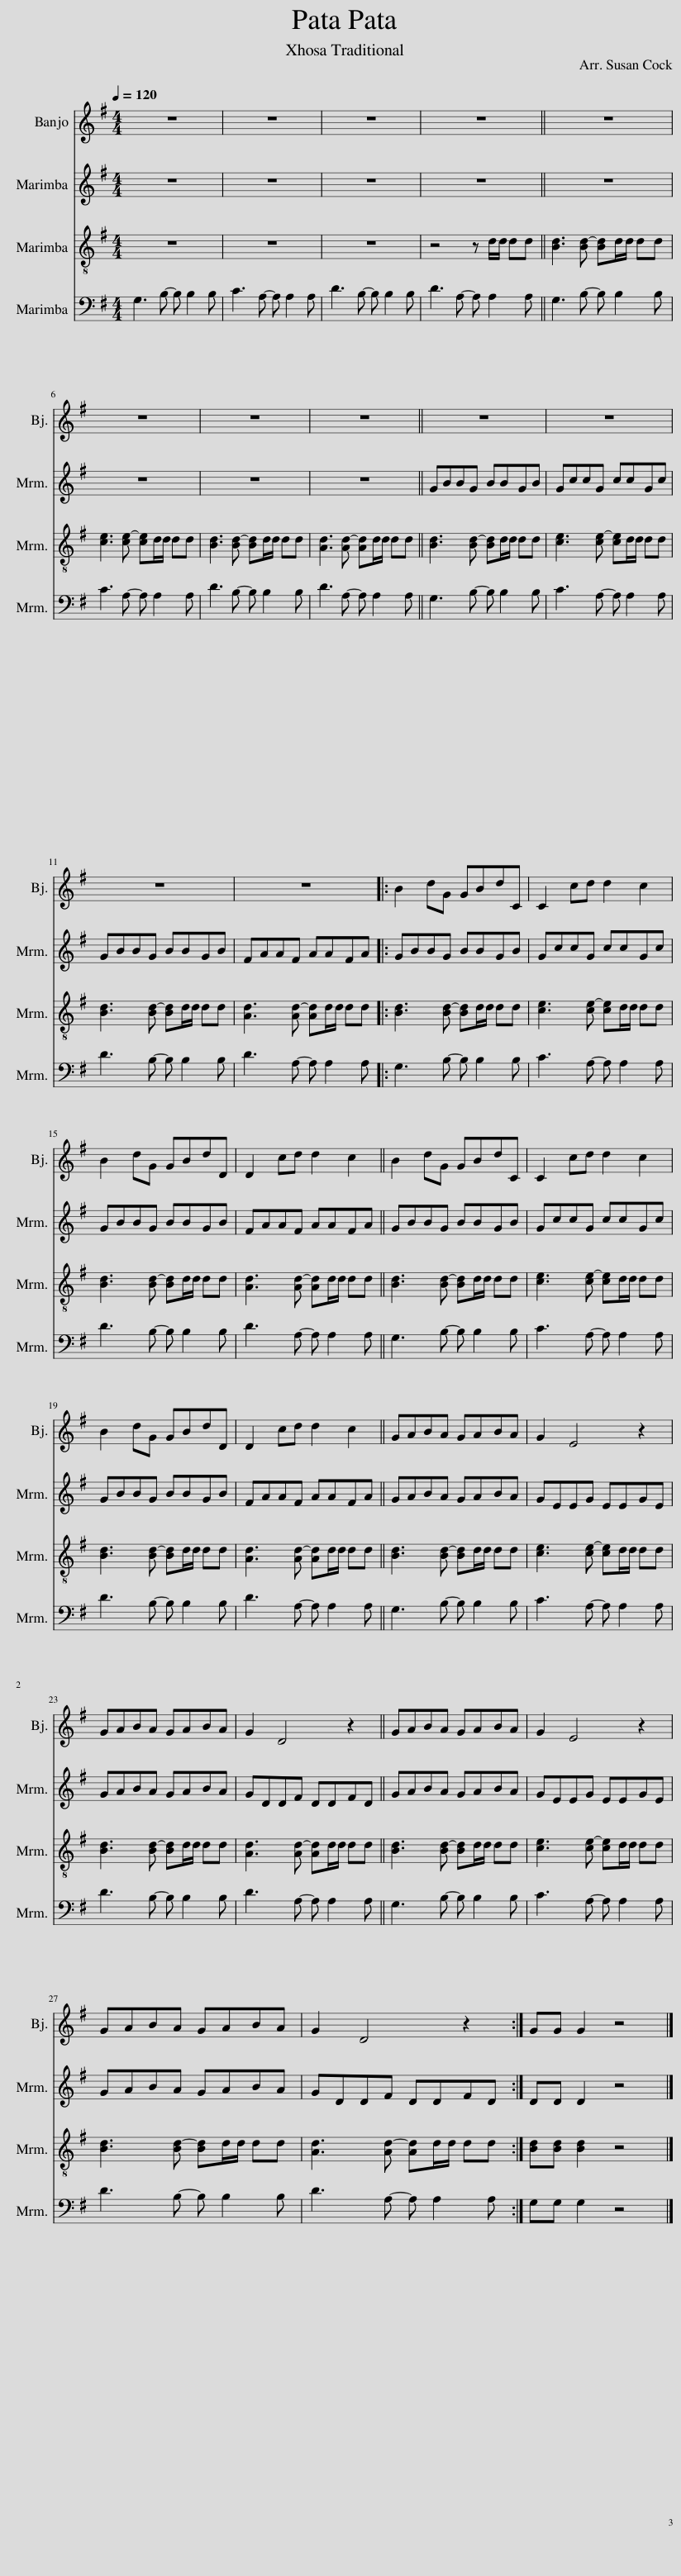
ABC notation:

X:1
%%score 1 2 3 4
L:1/8
Q:1/4=120
M:4/4
I:linebreak $
K:G
V:1 treble
V:2 treble
V:3 treble-8
V:4 bass
V:1
 z8 | z8 | z8 | z8 || z8 |$ %5
 z8 | z8 | z8 || z8 | z8 |$ %10
 z8 | z8 |: B2 dG GBdC | C2 cd d2 c2 |$ B2 dG GBdD | %15
 D2 cd d2 c2 || B2 dG GBdC | C2 cd d2 c2 |$ B2 dG GBdD | D2 cd d2 c2 || %20
 GABA GABA | G2 E4 z2 |$ GABA GABA | G2 D4 z2 || GABA GABA | %25
 G2 E4 z2 |$ GABA GABA | G2 D4 z2 :| GG G2 z4 |] %29
V:2
 z8 | z8 | z8 | z8 || z8 |$ %5
 z8 | z8 | z8 || GBBG BBGB | GccG ccGc |$ %10
 GBBG BBGB | FAAF AAFA |: GBBG BBGB | GccG ccGc |$ GBBG BBGB | %15
 FAAF AAFA || GBBG BBGB | GccG ccGc |$ GBBG BBGB | FAAF AAFA || %20
 GABA GABA | GEEG EEGE |$ GABA GABA | GDDF DDFD || GABA GABA | %25
 GEEG EEGE |$ GABA GABA | GDDF DDFD :| DD D2 z4 |] %29
V:3
 z8 | z8 | z8 | z4 z d/d/ dd || [Bd]3 [Bd-] [Bd]d/d/ dd |$ %5
 [ce]3 [ce-] [ce]d/d/ dd | [Bd]3 [Bd-] [Bd]d/d/ dd | [Ad]3 [Ad-] [Ad]d/d/ dd || [Bd]3 [Bd-] [Bd]d/d/ dd | [ce]3 [ce-] [ce]d/d/ dd |$ %10
 [Bd]3 [Bd-] [Bd]d/d/ dd | [Ad]3 [Ad-] [Ad]d/d/ dd |: [Bd]3 [Bd-] [Bd]d/d/ dd | [ce]3 [ce-] [ce]d/d/ dd |$ [Bd]3 [Bd-] [Bd]d/d/ dd | %15
 [Ad]3 [Ad-] [Ad]d/d/ dd || [Bd]3 [Bd-] [Bd]d/d/ dd | [ce]3 [ce-] [ce]d/d/ dd |$ [Bd]3 [Bd-] [Bd]d/d/ dd | [Ad]3 [Ad-] [Ad]d/d/ dd || %20
 [Bd]3 [Bd-] [Bd]d/d/ dd | [ce]3 [ce-] [ce]d/d/ dd |$ [Bd]3 [Bd-] [Bd]d/d/ dd | [Ad]3 [Ad-] [Ad]d/d/ dd || [Bd]3 [Bd-] [Bd]d/d/ dd | %25
 [ce]3 [ce-] [ce]d/d/ dd |$ [Bd]3 [Bd-] [Bd]d/d/ dd | [Ad]3 [Ad-] [Ad]d/d/ dd :| [Bd][Bd] [Bd]2 z4 |] %29
V:4
 G,3 B,- B, B,2 B, | C3 A,- A, A,2 A, | D3 B,- B, B,2 B, | D3 A,- A, A,2 A, || G,3 B,- B, B,2 B, |$ %5
 C3 A,- A, A,2 A, | D3 B,- B, B,2 B, | D3 A,- A, A,2 A, || G,3 B,- B, B,2 B, | C3 A,- A, A,2 A, |$ %10
 D3 B,- B, B,2 B, | D3 A,- A, A,2 A, |: G,3 B,- B, B,2 B, | C3 A,- A, A,2 A, |$ D3 B,- B, B,2 B, | %15
 D3 A,- A, A,2 A, || G,3 B,- B, B,2 B, | C3 A,- A, A,2 A, |$ D3 B,- B, B,2 B, | D3 A,- A, A,2 A, || %20
 G,3 B,- B, B,2 B, | C3 A,- A, A,2 A, |$ D3 B,- B, B,2 B, | D3 A,- A, A,2 A, || G,3 B,- B, B,2 B, | %25
 C3 A,- A, A,2 A, |$ D3 B,- B, B,2 B, | D3 A,- A, A,2 A, :| G,G, G,2 z4 |] %29
